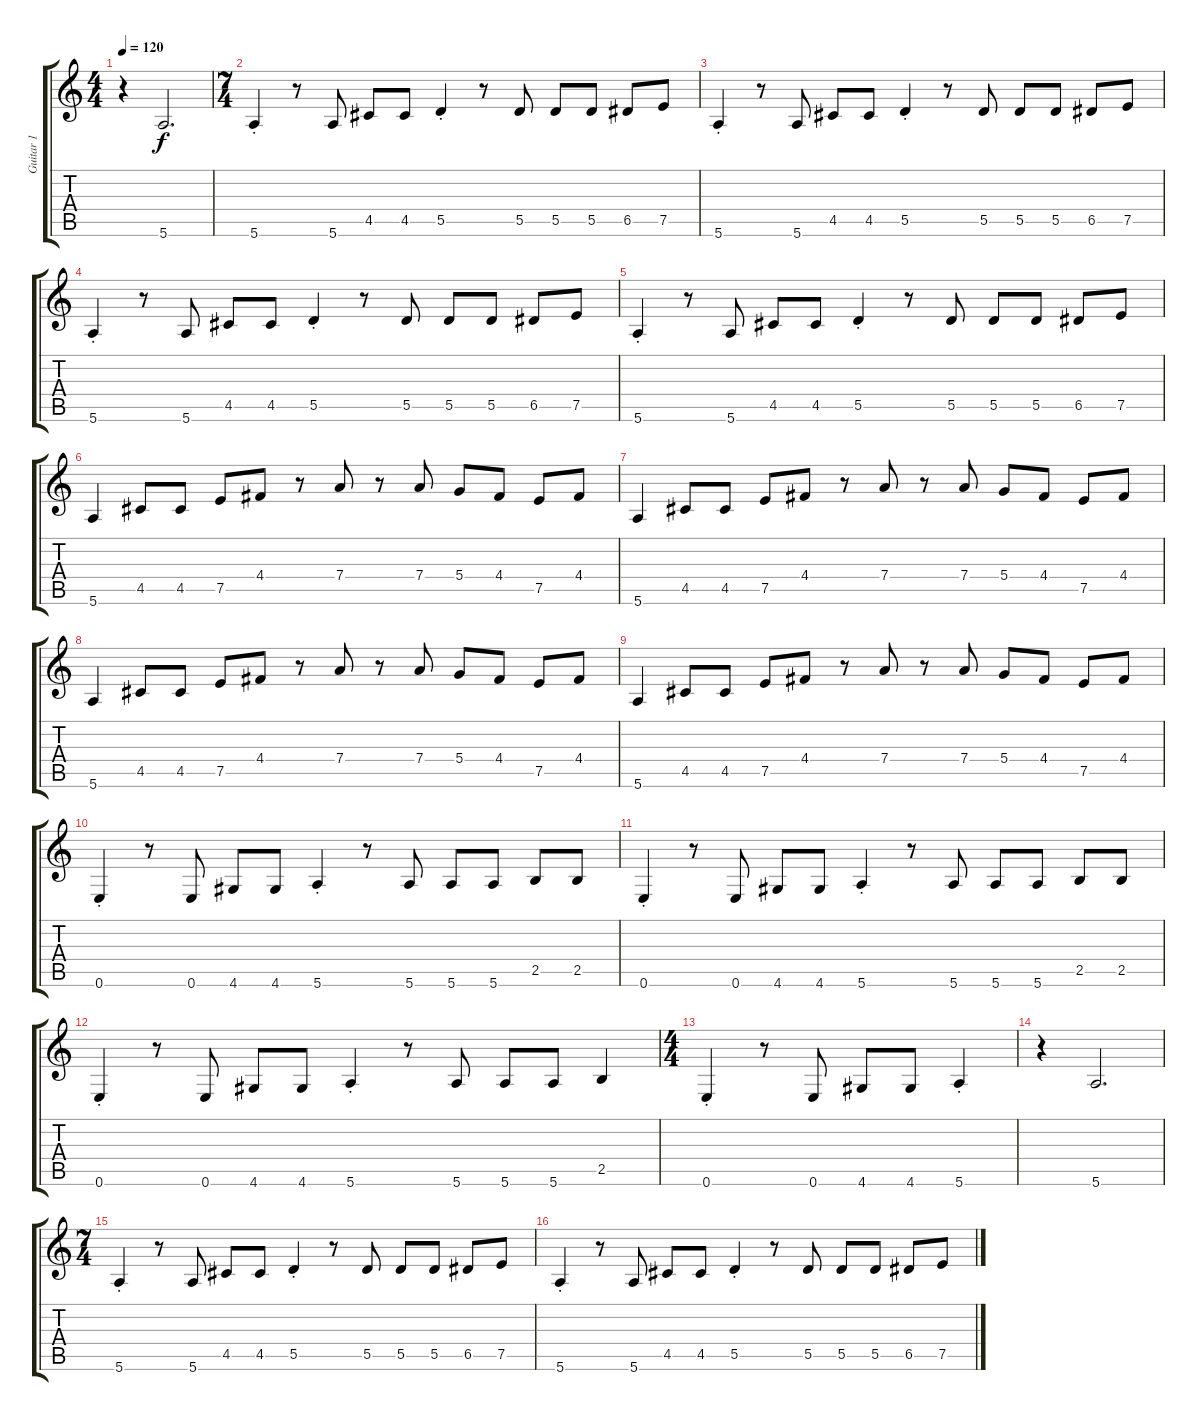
\track ("Guitar 1" "Guitar 1") {instrument overdrivenguitar}
\staff {score tabs}
\tuning (E4 B3 G3 D3 A2 E2) {hide}
\ts (4 4)
\tempo 120
\clef g2
\ks c
r.4{dy f} 5.6.2{d} |
\ts (7 4)
5.6{st}.4 r.8 5.6.8 4.5.8 4.5.8 5.5{st}.4 r.8 5.5.8 5.5.8 5.5.8 6.5.8 7.5.8 |
5.6{st}.4 r.8 5.6.8 4.5.8 4.5.8 5.5{st}.4 r.8 5.5.8 5.5.8 5.5.8 6.5.8 7.5.8 |
5.6{st}.4 r.8 5.6.8 4.5.8 4.5.8 5.5{st}.4 r.8 5.5.8 5.5.8 5.5.8 6.5.8 7.5.8 |
5.6{st}.4 r.8 5.6.8 4.5.8 4.5.8 5.5{st}.4 r.8 5.5.8 5.5.8 5.5.8 6.5.8 7.5.8 |
5.6.4 4.5.8 4.5.8 7.5.8 4.4.8 r.8 7.4.8 r.8 7.4.8 5.4.8 4.4.8 7.5.8 4.4.8 |
5.6.4 4.5.8 4.5.8 7.5.8 4.4.8 r.8 7.4.8 r.8 7.4.8 5.4.8 4.4.8 7.5.8 4.4.8 |
5.6.4 4.5.8 4.5.8 7.5.8 4.4.8 r.8 7.4.8 r.8 7.4.8 5.4.8 4.4.8 7.5.8 4.4.8 |
5.6.4 4.5.8 4.5.8 7.5.8 4.4.8 r.8 7.4.8 r.8 7.4.8 5.4.8 4.4.8 7.5.8 4.4.8 |
0.6{st}.4 r.8 0.6.8 4.6.8 4.6.8 5.6{st}.4 r.8 5.6.8 5.6.8 5.6.8 2.5.8 2.5.8 |
0.6{st}.4 r.8 0.6.8 4.6.8 4.6.8 5.6{st}.4 r.8 5.6.8 5.6.8 5.6.8 2.5.8 2.5.8 |
0.6{st}.4 r.8 0.6.8 4.6.8 4.6.8 5.6{st}.4 r.8 5.6.8 5.6.8 5.6.8 2.5.4 |
\ts (4 4)
0.6{st}.4 r.8 0.6.8 4.6.8 4.6.8 5.6{st}.4 |
r.4 5.6.2{d} |
\ts (7 4)
5.6{st}.4 r.8 5.6.8 4.5.8 4.5.8 5.5{st}.4 r.8 5.5.8 5.5.8 5.5.8 6.5.8 7.5.8 |
5.6{st}.4 r.8 5.6.8 4.5.8 4.5.8 5.5{st}.4 r.8 5.5.8 5.5.8 5.5.8 6.5.8 7.5.8
